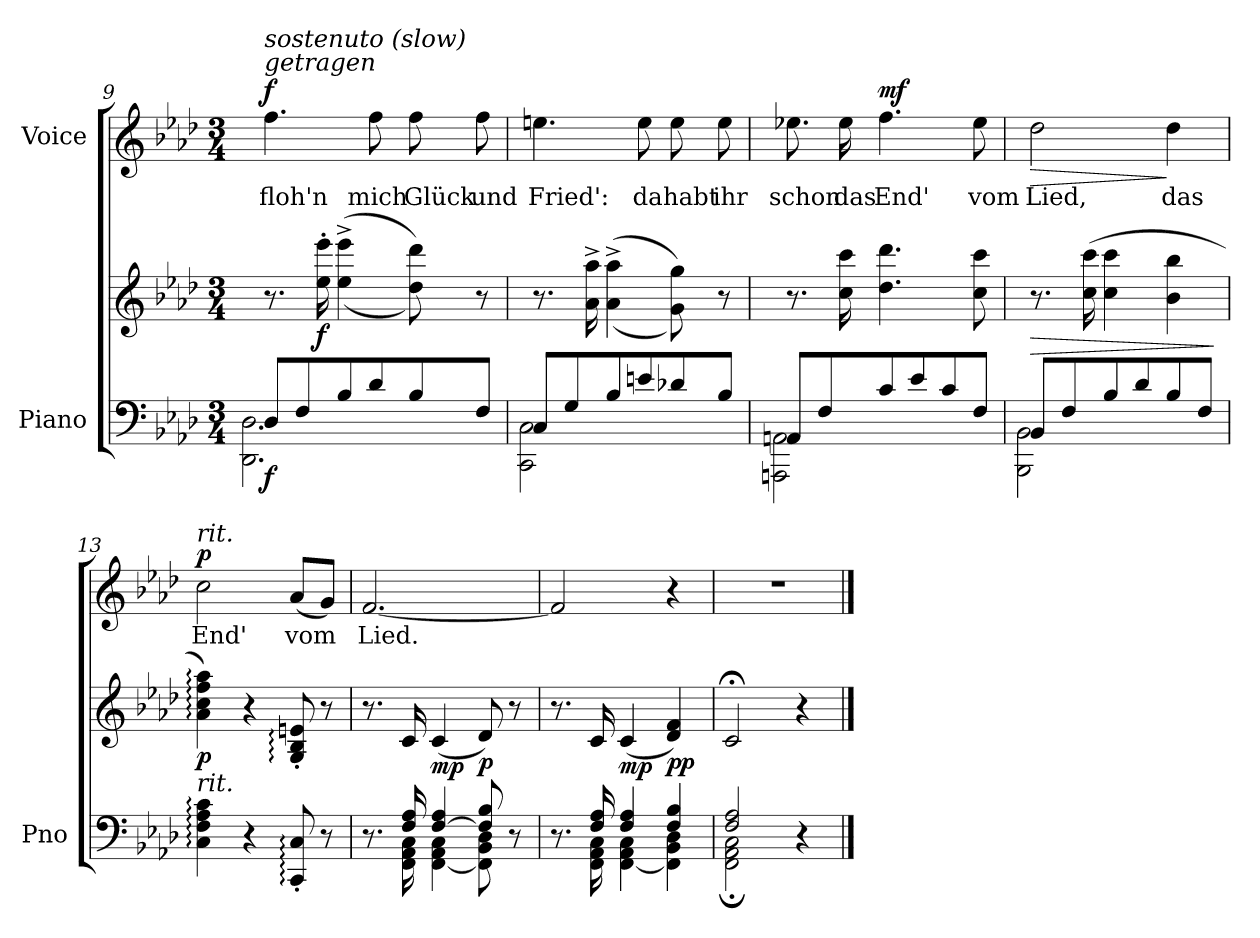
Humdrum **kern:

**kern	**kern	**dynam	**kern	**text	**dynam
*part2	*part2	*part2	*part1	*part1	*part1
*staff3	*staff2	*staff2/3	*staff1	*staff1	*staff1
*I"Piano	*	*	*I"Voice	*	*
*I'Pno	*	*	*	*	*
*clefF4	*clefG2	*	*clefG2	*	*
*k[b-e-a-d-]	*k[b-e-a-d-]	*	*k[b-e-a-d-]	*	*
*M3/4	*M3/4	*	*M3/4	*	*
*MM72	*MM72	*	*MM72	*	*
=9	=9	=9	=9	=9	=9
*^	*	*	*	*	*
!	!	!	!	!LO:TX:a:i:t=getragen	!	!
!	!	!	!	!LO:TX:a:i:t=sostenuto (slow)	!	!
!	!	!	!LO:DY:b=2	!	!LO:LY:b	!LO:DY:a
8D-/L	2.DD-\ 2.D-\	8.r	f	4.ff\	floh'n	f
8F/	.	.	.	.	.	.
!	!	!	!LO:DY:b	!	!	!
.	.	16ee-\' 16eee-\'	f	.	.	.
8B-/	.	(<(>4ee-\^ 4eee-\^	.	.	.	.
*	*	*	*	*MM70	*	*
!	!	!	!	!	!LO:LY:b	!
8d-/	.	.	.	8ff\	mich	.
!	!	!	!	!	!LO:LY:b	!
8B-/	.	8dd-\ 8ddd-\))	.	8ff\	Glück	.
*	*	*	*	*MM68	*	*
!	!	!	!	!	!LO:LY:b	!
8F/J	.	8r	.	8ff\	und	.
=10	=10	=10	=10	=10	=10	=10
!	!	!	!	!	!LO:LY:b	!
8C/L	2CC\ 2C\	8.r	.	4.een\	Fried':	.
8G/	.	.	.	.	.	.
.	.	16a-\^ 16aa-\^	.	.	.	.
8B-/	.	(>(<4a-\^ 4aa-\^	.	.	.	.
!	!	!	!	!	!LO:LY:b	!
8en/	.	.	.	8ee\	da	.
!	!	!	!	!	!LO:LY:b	!
8d-X/	4ryy	8g\ 8gg\))	.	8ee\	habt	.
!	!	!	!	!	!LO:LY:b	!
8B-/J	.	8r	.	8ee\	ihr	.
!!LO:PB:g=z
=11	=11	=11	=11	=11	=11	=11
!	!	!	!	!	!LO:LY:b	!
8AAn/L	2AAAn\ 2AA\	8.r	.	8.ee-X\	schon	.
8F/	.	.	.	.	.	.
!	!	!	!	!	!LO:LY:b	!
.	.	16cc\ 16ccc\	.	16ee-\	das	.
!	!	!	!	!	!LO:LY:b	!LO:DY:a
8c/	.	4.dd-\ 4.ddd-\	.	4.ff\	End'	mf
8e-/	.	.	.	.	.	.
8c/	4ryy	.	.	.	.	.
!	!	!	!	!	!LO:LY:b	!
8F/J	.	8cc\ 8ccc\	.	8ee-\	vom	.
=12	=12	=12	=12	=12	=12	=12
!	!	!	!LO:HP:b	!	!LO:LY:b	!LO:HP:b
8BB-/L	2BBB-\ 2BB-\	8.r	>	2dd-\	Lied,	>
8F/	.	.	.	.	.	.
.	.	(>16cc\ 16ccc\	.	.	.	.
8B-/	.	4cc\ 4ccc\	.	.	.	.
8d-/	.	.	.	.	.	.
!	!	!	!	!	!LO:LY:b	!
8B-/	4ryy	4b-\ 4bb-\	.	4dd-\	das	]
8F/J	.	.	.	.	.	.
*v	*v	*	*	*	*	*
.	.	]	.	.	.
=13	=13	=13	=13	=13	=13
*	*	*	*MM67	*	*
!	!	!	!LO:TX:a:i:t=rit.	!	!
!LO:TX:a:i:t=rit.	!	!	!	!	!
!	!	!LO:DY:b	!	!LO:LY:b	!LO:DY:a
4C\: 4F\: 4A-\: 4c\:	4a-\: 4cc\: 4ff\: 4aa-\:)	p	2cc\	End'	p
4r	4r	.	.	.	.
*	*	*	*MM66	*	*
!	!	!	!	!LO:LY:b	!
8CC/:' 8C/:'	8G/:' 8B-/:' 8en/:'	.	(<8a-/L	vom	.
8r	8r	.	8g/J)	.	.
=14	=14	=14	=14	=14	=14
*	*	*	*MM64	*	*
*^	*	*	*	*	*
!	!	!	!	!	!LO:LY:b	!
8.ryy	8.r	8.r	.	[2.f/	Lied.	.
16F/ 16A-/	16FF\ 16AA-\ 16C\	16c/	.	.	.	.
!	!	!	!LO:DY:b	!	!	!
[4F/ 4A-/	[4FF\ 4AA-\ 4C\	(>4c/	mp	.	.	.
!	!	!	!LO:DY:b	!	!	!
8F/] 8B-/	8FF\] 8BB-\ 8D-\	8d-/)	p	.	.	.
8ryy	8r	8r	.	.	.	.
=15	=15	=15	=15	=15	=15	=15
*	*	*	*	*MM62	*	*
8.ryy	8.r	8.r	.	2f/]	.	.
16F/ 16A-/	16FF\ 16AA-\ 16C\	16c/	.	.	.	.
!	!	!	!LO:DY:b	!	!	!
4F/ 4A-/	[4FF\ 4AA-\ 4C\	(>4c/	mp	.	.	.
*	*	*	*	*MM60	*	*
!	!	!	!LO:DY:b	!	!	!
4F/ 4B-/	4FF\] 4BB-\ 4D-\	4d-/ 4f/)	pp	4r	.	.
=16	=16	=16	=16	=16	=16	=16
2F/ 2A-/	2FF\; 2AA-\; 2C\;	2c;</	.	2.r	.	.
4ryy	4r	4r	.	.	.	.
*v	*v	*	*	*	*	*
==	==	==	==	==	==
*-	*-	*-	*-	*-	*-
